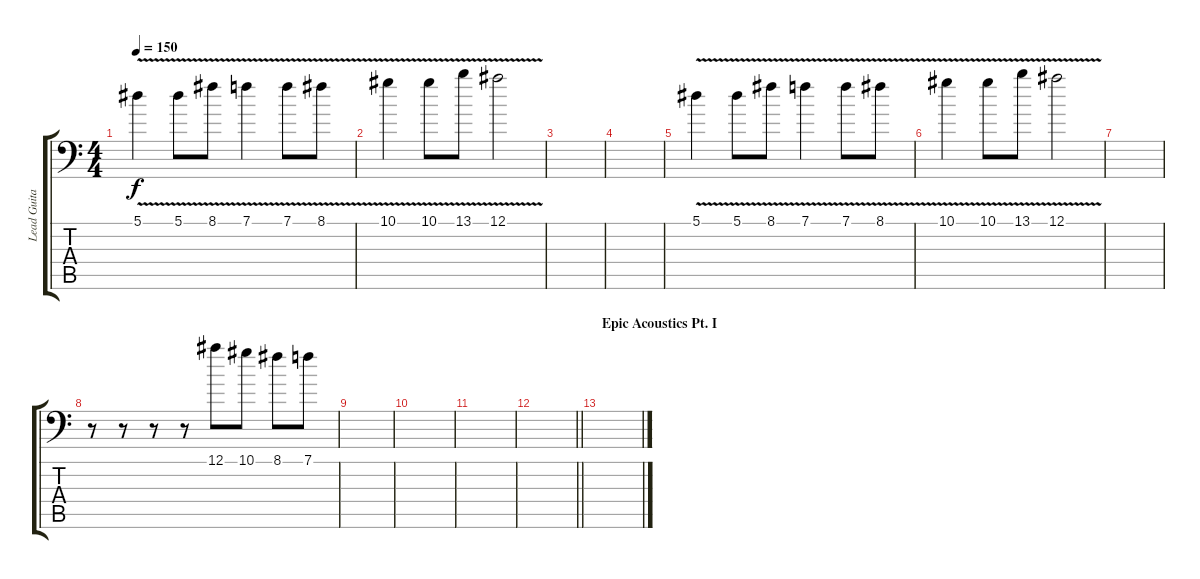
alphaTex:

\track ("Lead Guitar II" "Lead Guita") {instrument distortionguitar}
\staff {score tabs}
\tuning (Bb3 F3 Db3 Ab2 Eb2 Bb1) {hide}
\ts (4 4)
\tempo 150
\clef f4
\ks c
5.1{v}.4{dy f} 5.1{v}.8 8.1{v}.8 7.1{v}.4 7.1{v}.8 8.1{v}.8 |
10.1{v}.4 10.1{v}.8 13.1{v}.8 12.1{v}.2 |
|
|
5.1{v}.4 5.1{v}.8 8.1{v}.8 7.1{v}.4 7.1{v}.8 8.1{v}.8 |
10.1{v}.4 10.1{v}.8 13.1{v}.8 12.1{v}.2 |
|
r.8 r.8 r.8 r.8 12.1.8 10.1.8 8.1.8 7.1.8 |
|
|
|
\barLineRight lightlight
|
\section ("" "Epic Acoustics Pt. I")
